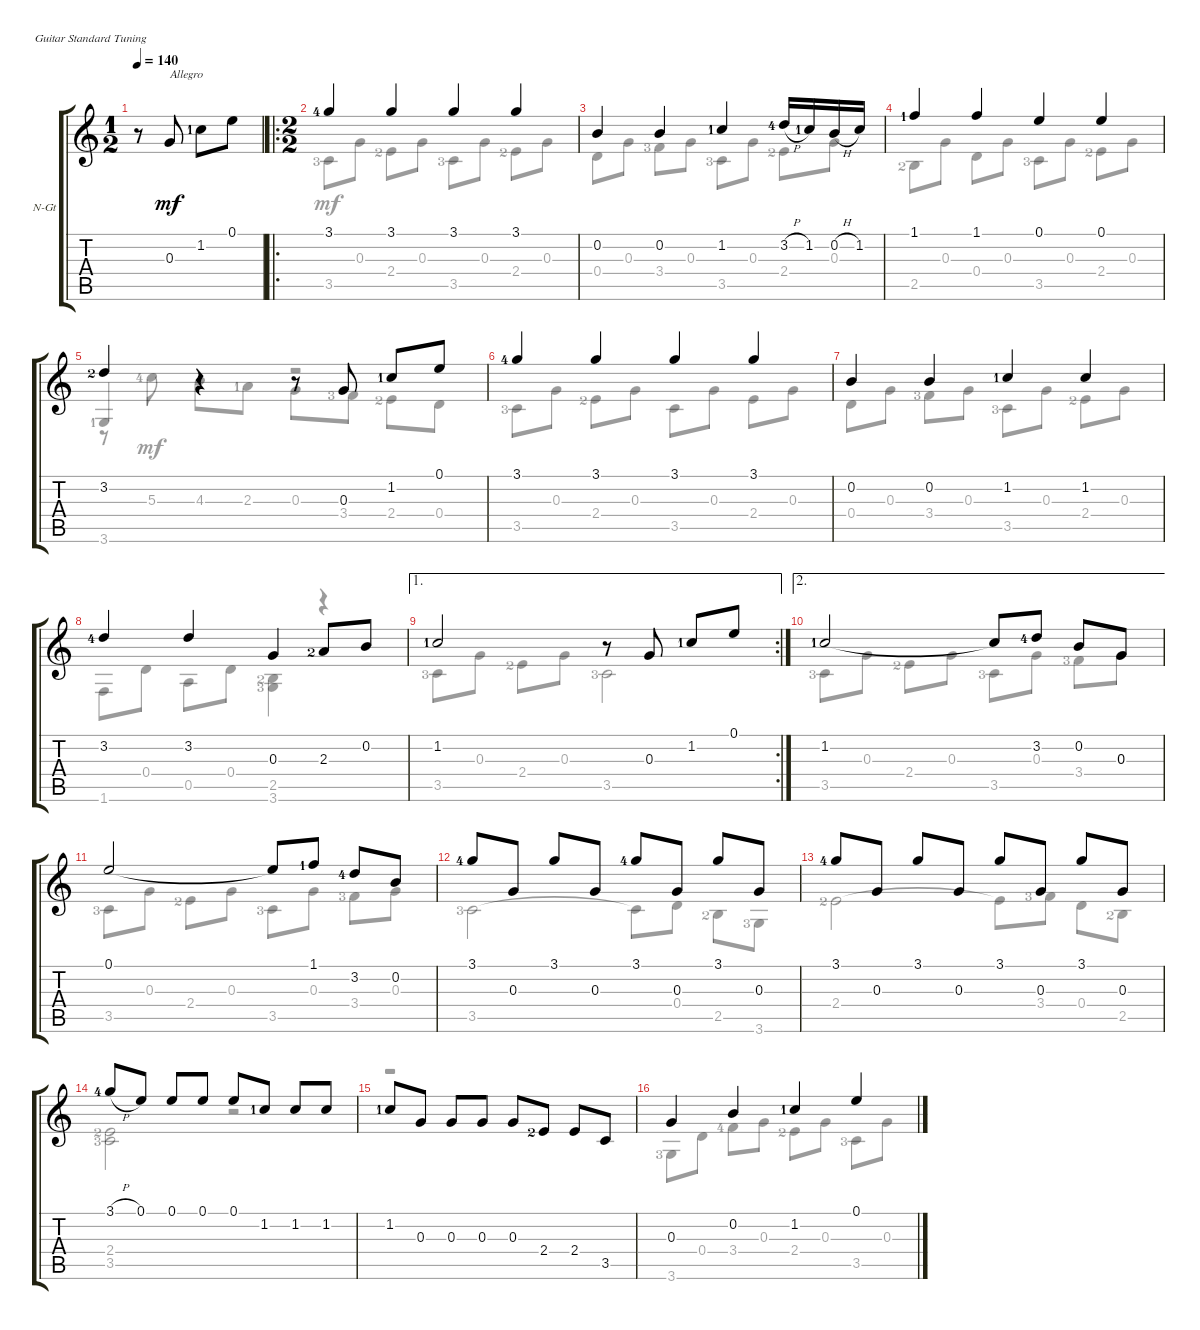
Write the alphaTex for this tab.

\defaultSystemsLayout 4
\bracketExtendMode groupsimilarinstruments
\firstSystemTrackNameOrientation horizontal
\otherSystemsTrackNameOrientation horizontal
\track ("Nylon Guitar" "N-Gt") {instrument acousticguitarsteel}
\staff {score tabs}
\tuning (E4 B3 G3 D3 A2 E2)
\voice
\ts (1 2)
\tempo 140
\clef g2
\ks aminor
r.8{dy mf instrument acousticguitarsteel} 0.3.8{txt "Allegro"} 1.2{lf 2}.8 0.1.8 |
\ro
\ts (2 2)
3.1{lf 5}.4 3.1.4 3.1.4 3.1.4 |
0.2.4 0.2.4 1.2{lf 2}.4 3.2{h lf 5}.16 1.2{lf 2}.16 0.2{h}.16 1.2.16 |
1.1{lf 2}.4 1.1.4 0.1.4 0.1.4 |
3.2{lf 3}.4 r.4 r.8 0.3.8 1.2{lf 2}.8 0.1.8 |
3.1{lf 5}.4 3.1.4 3.1.4 3.1.4 |
0.2.4 0.2.4 1.2{lf 2}.4 1.2.4 |
3.2{lf 5}.4 3.2.4 0.3.4 2.3{lf 3}.8 0.2.8 |
\ae 1
\rc 2
1.2{lf 2}.2 r.8 0.3.8 1.2{lf 2}.8 0.1.8 |
\ae 2
1.2{lf 2}.2 1.2{t}.8 3.2{lf 5}.8 0.2.8 0.3.8 |
0.1.2 0.1{t}.8 1.1{lf 2}.8 3.2{lf 5}.8 0.2.8 |
3.1{lf 5}.8 0.3.8 3.1.8 0.3.8 3.1{lf 5}.8 0.3.8 3.1.8 0.3.8 |
3.1{lf 5}.8 0.3.8 3.1.8 0.3.8 3.1.8 0.3.8 3.1.8 0.3.8 |
3.1{h lf 5}.8 0.1.8 0.1.8 0.1.8 0.1.8 1.2{lf 2}.8 1.2.8 1.2.8 |
1.2{lf 2}.8 0.3.8 0.3.8 0.3.8 0.3.8 2.4{lf 3}.8 2.4.8 3.5.8 |
0.3.4 0.2.4 1.2{lf 2}.4 0.1.4
\voice
\clef g2
\ottava regular
\simile none
\ks aminor
|
3.5{lf 4}.8 0.3.8 2.4{lf 3}.8 0.3.8 3.5{lf 4}.8 0.3.8 2.4{lf 3}.8 0.3.8 |
0.4.8 0.3.8 3.4{lf 4}.8 0.3.8 3.5{lf 4}.8 0.3.8 2.4{lf 3}.8 0.3.8 |
2.5{lf 3}.8 0.3.8 0.4.8 0.3.8 3.5{lf 4}.8 0.3.8 2.4{lf 3}.8 0.3.8 |
3.6{lf 2}.4{beam invert} r.4 r.2 |
3.5{lf 4}.8 0.3.8 2.4{lf 3}.8 0.3.8 3.5.8 0.3.8 2.4.8 0.3.8 |
0.4.8 0.3.8 3.4{lf 4}.8 0.3.8 3.5{lf 4}.8 0.3.8 2.4{lf 3}.8 0.3.8 |
1.6.8 0.4.8 0.5.8 0.4.8 (3.6{lf 4} 2.5{lf 3}).4 r.4 |
3.5{lf 4}.8 0.3.8 2.4{lf 3}.8 0.3.8 3.5{lf 4}.2 |
3.5{lf 4}.8 0.3.8 2.4{lf 3}.8 0.3.8 3.5{lf 4}.8 0.3.8 3.4{lf 4}.8 0.3.8 |
3.5{lf 4}.8 0.3.8 2.4{lf 3}.8 0.3.8 3.5{lf 4}.8 0.3.8 3.4{lf 4}.8 0.3.8 |
3.5{lf 4}.2 3.5{t}.8 0.4.8 2.5{lf 3}.8 3.6{lf 4}.8 |
2.4{lf 3}.2 2.4{t}.8 3.4{lf 4}.8 0.4.8 2.5{lf 3}.8 |
(3.5{lf 4} 2.4{lf 3}).2 r.2 |
r.1 |
3.6{lf 4}.8 0.4.8 3.4{lf 5}.8 0.3.8 2.4{lf 3}.8 0.3.8 3.5{lf 4}.8 0.3.8
\voice
\clef g2
\ottava regular
\simile none
\ks aminor
|
|
|
|
r.8 5.3{lf 5}.8 4.3.8 2.3{lf 2}.8 0.3.8 3.4{lf 4}.8 2.4{lf 3}.8 0.4.8 |
|
|
|
|
|
|
|
|
|
|
